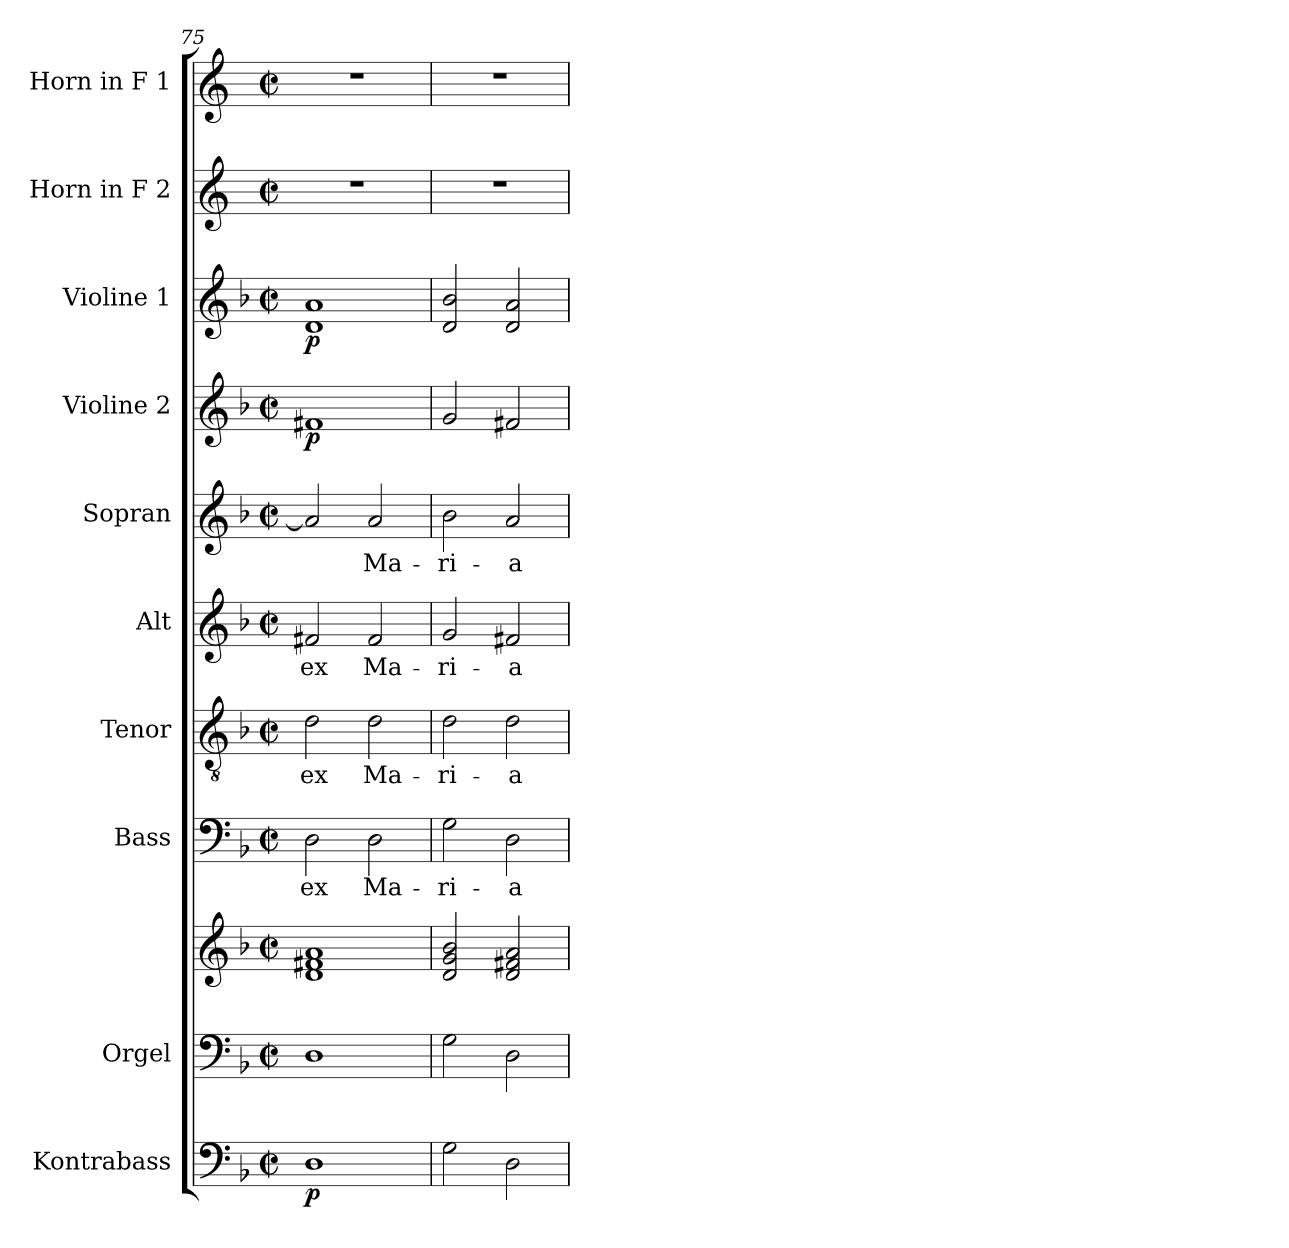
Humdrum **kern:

**kern	**dynam	**kern	**kern	**kern	**text	**kern	**text	**kern	**text	**kern	**text	**kern	**dynam	**kern	**dynam	**kern	**kern
*part10	*part10	*part9	*part9	*part8	*part8	*part7	*part7	*part6	*part6	*part5	*part5	*part4	*part4	*part3	*part3	*part2	*part1
*staff11	*staff11	*staff10	*staff9	*staff8	*staff8	*staff7	*staff7	*staff6	*staff6	*staff5	*staff5	*staff4	*staff4	*staff3	*staff3	*staff2	*staff1
*I"Kontrabass	*	*I"Orgel	*	*I"Bass	*	*I"Tenor	*	*I"Alt	*	*I"Sopran	*	*I"Violine 2	*	*I"Violine 1	*	*I"Horn in F 2	*I"Horn in F 1
*I'Kb.	*	*	*	*I'B.	*	*I'T.	*	*I'A.	*	*I'S.	*	*I'Vl. 2	*	*I'Vl. 1	*	*	*
*clefF4	*	*clefF4	*clefG2	*clefF4	*	*clefGv2	*	*clefG2	*	*clefG2	*	*clefG2	*	*clefG2	*	*clefG2	*clefG2
*ITrd7c12	*	*	*	*	*	*	*	*	*	*	*	*	*	*	*	*ITrd4c7	*ITrd4c7
*k[b-]	*	*k[b-]	*k[b-]	*k[b-]	*	*k[b-]	*	*k[b-]	*	*k[b-]	*	*k[b-]	*	*k[b-]	*	*k[b-]	*k[b-]
*F:	*	*F:	*F:	*F:	*	*F:	*	*F:	*	*F:	*	*F:	*	*F:	*	*F:	*F:
*M2/2	*	*M2/2	*M2/2	*M2/2	*	*M2/2	*	*M2/2	*	*M2/2	*	*M2/2	*	*M2/2	*	*M2/2	*M2/2
*met(c|)	*	*met(c|)	*met(c|)	*met(c|)	*	*met(c|)	*	*met(c|)	*	*met(c|)	*	*met(c|)	*	*met(c|)	*	*met(c|)	*met(c|)
=75	=75	=75	=75	=75	=75	=75	=75	=75	=75	=75	=75	=75	=75	=75	=75	=75	=75
!	!LO:DY:b	!	!	!	!LO:LY:b	!	!LO:LY:b	!	!LO:LY:b	!	!	!	!LO:DY:b	!	!LO:DY:b	!	!
1DD	p	1D	1d 1f#X 1a	2D\	ex	2d\	ex	2f#X/	ex	2a/]	.	1f#X	p	1d 1a	p	1r	1r
!	!	!	!	!	!LO:LY:b	!	!LO:LY:b	!	!LO:LY:b	!	!LO:LY:b	!	!	!	!	!	!
.	.	.	.	2D\	Ma-	2d\	Ma-	2f#/	Ma-	2a/	Ma-	.	.	.	.	.	.
=76	=76	=76	=76	=76	=76	=76	=76	=76	=76	=76	=76	=76	=76	=76	=76	=76	=76
!	!	!	!	!	!LO:LY:b	!	!LO:LY:b	!	!LO:LY:b	!	!LO:LY:b	!	!	!	!	!	!
2GG\	.	2G\	2d/ 2g/ 2b-/	2G\	-ri-	2d\	-ri-	2g/	-ri-	2b-\	-ri-	2g/	.	2d/ 2b-/	.	1r	1r
!	!	!	!	!	!LO:LY:b	!	!LO:LY:b	!	!LO:LY:b	!	!LO:LY:b	!	!	!	!	!	!
2DD\	.	2D\	2d/ 2f#X/ 2a/	2D\	-a	2d\	-a	2f#X/	-a	2a/	-a	2f#X/	.	2d/ 2a/	.	.	.
=	=	=	=	=	=	=	=	=	=	=	=	=	=	=	=	=	=
*-	*-	*-	*-	*-	*-	*-	*-	*-	*-	*-	*-	*-	*-	*-	*-	*-	*-
